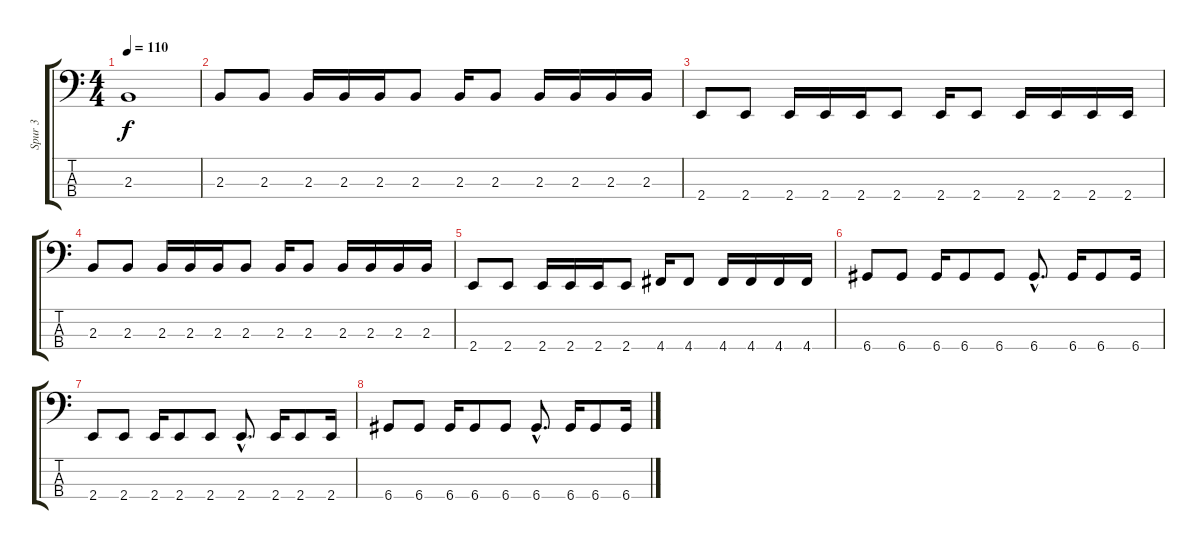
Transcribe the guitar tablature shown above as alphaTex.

\track ("Spur 3" "Spur 3") {instrument electricbasspick}
\staff {score tabs}
\tuning (G2 D2 A1 D1) {hide}
\ts (4 4)
\tempo 110
\clef f4
\ks c
2.3.1{dy f} |
2.3.8 2.3.8 2.3.16 2.3.16 2.3.16 2.3.8 2.3.16 2.3.8 2.3.16 2.3.16 2.3.16 2.3.16 |
2.4.8 2.4.8 2.4.16 2.4.16 2.4.16 2.4.8 2.4.16 2.4.8 2.4.16 2.4.16 2.4.16 2.4.16 |
2.3.8 2.3.8 2.3.16 2.3.16 2.3.16 2.3.8 2.3.16 2.3.8 2.3.16 2.3.16 2.3.16 2.3.16 |
2.4.8 2.4.8 2.4.16 2.4.16 2.4.16 2.4.8 4.4.16 4.4.8 4.4.16 4.4.16 4.4.16 4.4.16 |
6.4.8 6.4.8 6.4.16 6.4.8 6.4.8 6.4{hac}.8{d} 6.4.16 6.4.8 6.4.16 |
2.4.8 2.4.8 2.4.16 2.4.8 2.4.8 2.4{hac}.8{d} 2.4.16 2.4.8 2.4.16 |
6.4.8 6.4.8 6.4.16 6.4.8 6.4.8 6.4{hac}.8{d} 6.4.16 6.4.8 6.4.16
